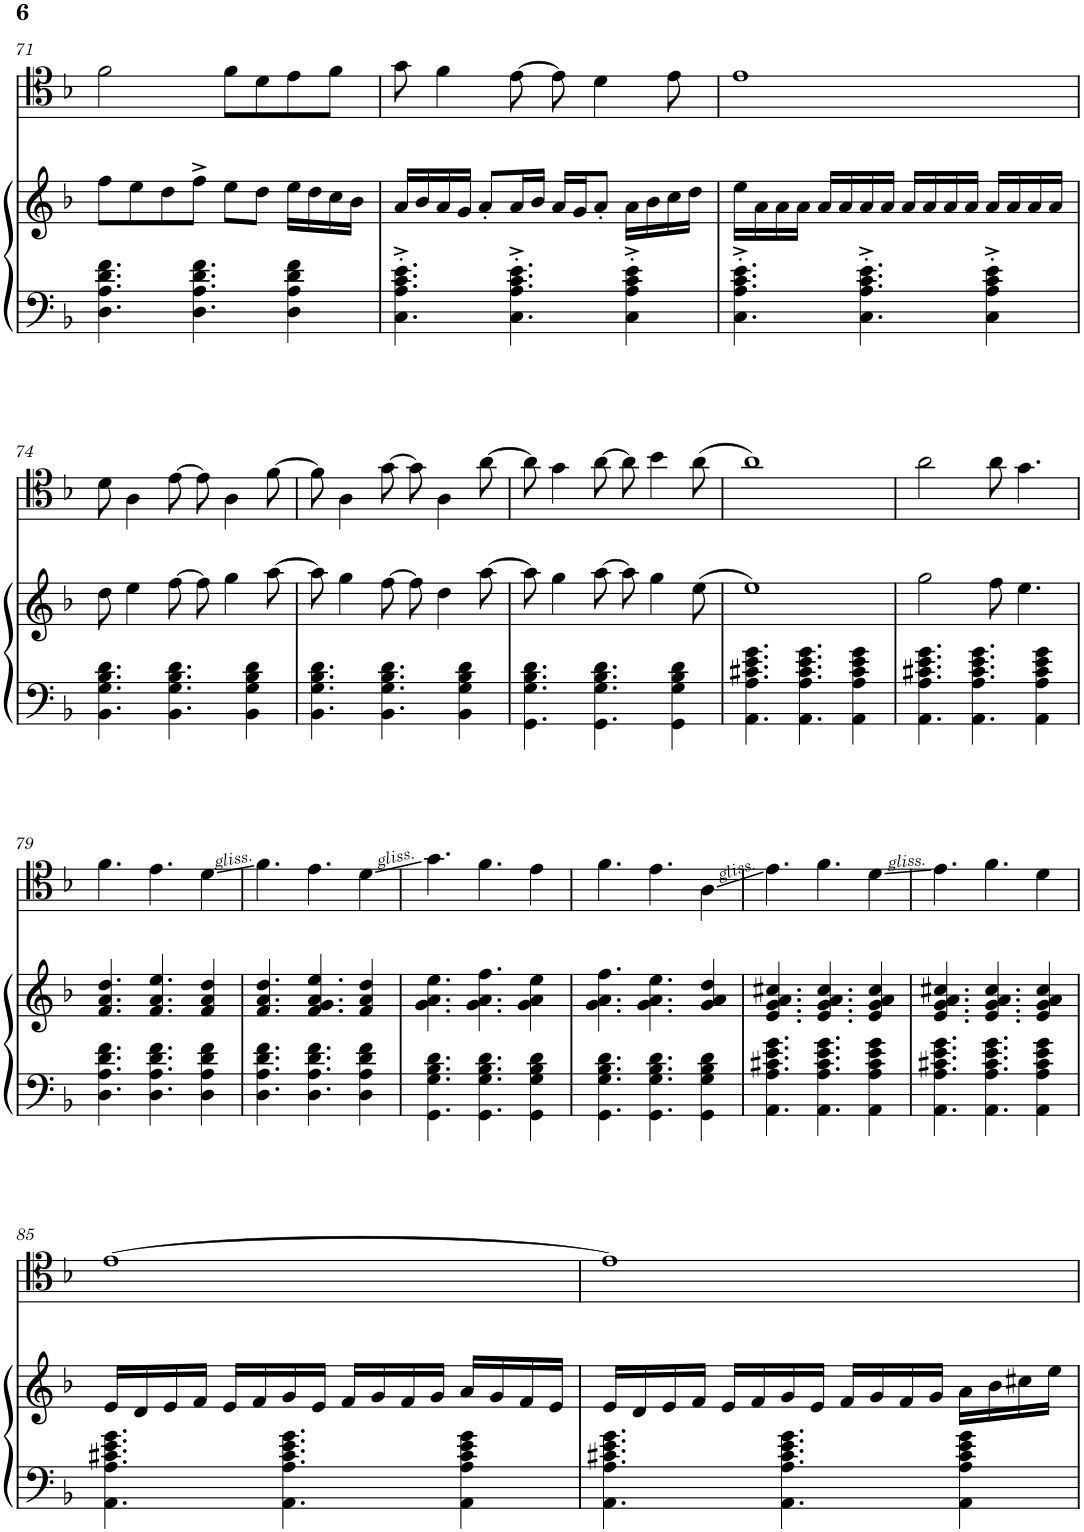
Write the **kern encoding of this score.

**kern	**kern	**kern
*part2	*part2	*part1
*staff3	*staff2	*staff1
*I"Фортепіано	*	*I"Тромбон
!!LO:PB:g=z
*clefF4	*clefG2	*clefC4
*k[b-]	*k[b-]	*k[b-]
*M4/4	*M4/4	*M4/4
=71	=71	=71
4.D\ 4.A\ 4.d\ 4.f\	8ff\L	2f\
.	8ee\	.
.	8dd\	.
4.D\ 4.A\ 4.d\ 4.f\	8ff^\J	.
.	8ee\L	8f\L
.	8dd\J	8d\
4D\ 4A\ 4d\ 4f\	16ee\LL	8e\
.	16dd\	.
.	16cc\	8f\J
.	16b-\JJ	.
=72	=72	=72
4.C\'^ 4.A\'^ 4.c\'^ 4.e\'^	16a/LL	8g\
.	16b-/	.
.	16a/	4f\
.	16g/JJ	.
.	8a'/L	.
4.C\'^ 4.A\'^ 4.c\'^ 4.e\'^	16a/L	[8e\
.	16b-/JJ	.
.	16a/LL	8e\]
.	16g/J	.
.	8a'/J	4d\
4C\'^ 4A\'^ 4c\'^ 4e\'^	16a\LL	.
.	16b-\	.
.	16cc\	8e\
.	16dd\JJ	.
=73	=73	=73
4.C\'^ 4.A\'^ 4.c\'^ 4.e\'^	16ee\LL	1e
.	16a\	.
.	16a\	.
.	16a\JJ	.
.	16a/LL	.
.	16a/	.
4.C\'^ 4.A\'^ 4.c\'^ 4.e\'^	16a/	.
.	16a/JJ	.
.	16a/LL	.
.	16a/	.
.	16a/	.
.	16a/JJ	.
4C\'^ 4A\'^ 4c\'^ 4e\'^	16a/LL	.
.	16a/	.
.	16a/	.
.	16a/JJ	.
!!LO:LB:g=z
=74	=74	=74
4.BB-\ 4.G\ 4.B-\ 4.d\	8dd\	8d\
.	4ee\	4A\
4.BB-\ 4.G\ 4.B-\ 4.d\	[8ff\	[8e\
.	8ff\]	8e\]
.	4gg\	4A\
4BB-\ 4G\ 4B-\ 4d\	.	.
.	[8aa\	[8f\
=75	=75	=75
4.BB-\ 4.G\ 4.B-\ 4.d\	8aa\]	8f\]
.	4gg\	4A\
4.BB-\ 4.G\ 4.B-\ 4.d\	[8ff\	[8g\
.	8ff\]	8g\]
.	4dd\	4A\
4BB-\ 4G\ 4B-\ 4d\	.	.
.	[8aa\	[8a\
=76	=76	=76
4.GG\ 4.G\ 4.B-\ 4.d\	8aa\]	8a\]
.	4gg\	4g\
4.GG\ 4.G\ 4.B-\ 4.d\	[8aa\	[8a\
.	8aa\]	8a\]
.	4gg\	4b-\
4GG\ 4G\ 4B-\ 4d\	.	.
.	(8ee\	(8a\
=77	=77	=77
4.AA\ 4.A\ 4.c#X\ 4.e\ 4.g\	1ee)	1a)
4.AA\ 4.A\ 4.c#\ 4.e\ 4.g\	.	.
4AA\ 4A\ 4c#\ 4e\ 4g\	.	.
=78	=78	=78
4.AA\ 4.A\ 4.c#X\ 4.e\ 4.g\	2gg\	2a\
4.AA\ 4.A\ 4.c#\ 4.e\ 4.g\	.	.
.	8ff\	8a\
.	4.ee\	4.g\
4AA\ 4A\ 4c#\ 4e\ 4g\	.	.
!!LO:LB:g=z
=79	=79	=79
4.D\ 4.A\ 4.d\ 4.f\	4.f/ 4.a/ 4.dd/	4.f\
4.D\ 4.A\ 4.d\ 4.f\	4.f/ 4.a/ 4.ee/	4.e\
4D\ 4A\ 4d\ 4f\	4f/ 4a/ 4dd/	4d\
=80	=80	=80
4.D\ 4.A\ 4.d\ 4.f\	4.f/ 4.a/ 4.dd/	4.f\
4.D\ 4.A\ 4.d\ 4.f\	4.f/ 4.g/ 4.a/ 4.ee/	4.e\
4D\ 4A\ 4d\ 4f\	4f/ 4a/ 4dd/	4d\
=81	=81	=81
4.GG\ 4.G\ 4.B-\ 4.d\	4.g\ 4.a\ 4.ee\	4.g\
4.GG\ 4.G\ 4.B-\ 4.d\	4.g\ 4.a\ 4.ff\	4.f\
4GG\ 4G\ 4B-\ 4d\	4g\ 4a\ 4ee\	4e\
=82	=82	=82
4.GG\ 4.G\ 4.B-\ 4.d\	4.g\ 4.a\ 4.ff\	4.f\
4.GG\ 4.G\ 4.B-\ 4.d\	4.g\ 4.a\ 4.ee\	4.e\
4GG\ 4G\ 4B-\ 4d\	4g/ 4a/ 4dd/	4A\
=83	=83	=83
4.AA\ 4.A\ 4.c#X\ 4.e\ 4.g\	4.e/ 4.g/ 4.a/ 4.cc#X/	4.e\
4.AA\ 4.A\ 4.c#\ 4.e\ 4.g\	4.e/ 4.g/ 4.a/ 4.cc#/	4.f\
4AA\ 4A\ 4c#\ 4e\ 4g\	4e/ 4g/ 4a/ 4cc#/	4d\
=84	=84	=84
4.AA\ 4.A\ 4.c#X\ 4.e\ 4.g\	4.e/ 4.g/ 4.a/ 4.cc#X/	4.e\
4.AA\ 4.A\ 4.c#\ 4.e\ 4.g\	4.e/ 4.g/ 4.a/ 4.cc#/	4.f\
4AA\ 4A\ 4c#\ 4e\ 4g\	4e/ 4g/ 4a/ 4cc#/	4d\
!!LO:LB:g=z
=85	=85	=85
4.AA\ 4.A\ 4.c#X\ 4.e\ 4.g\	16e/LL	[1e
.	16d/	.
.	16e/	.
.	16f/JJ	.
.	16e/LL	.
.	16f/	.
4.AA\ 4.A\ 4.c#\ 4.e\ 4.g\	16g/	.
.	16e/JJ	.
.	16f/LL	.
.	16g/	.
.	16f/	.
.	16g/JJ	.
4AA\ 4A\ 4c#\ 4e\ 4g\	16a/LL	.
.	16g/	.
.	16f/	.
.	16e/JJ	.
=86	=86	=86
4.AA\ 4.A\ 4.c#X\ 4.e\ 4.g\	16e/LL	1e]
.	16d/	.
.	16e/	.
.	16f/JJ	.
.	16e/LL	.
.	16f/	.
4.AA\ 4.A\ 4.c#\ 4.e\ 4.g\	16g/	.
.	16e/JJ	.
.	16f/LL	.
.	16g/	.
.	16f/	.
.	16g/JJ	.
4AA\ 4A\ 4c#\ 4e\ 4g\	16a\LL	.
.	16b-\	.
.	16cc#X\	.
.	16ee\JJ	.
=	=	=
*-	*-	*-
